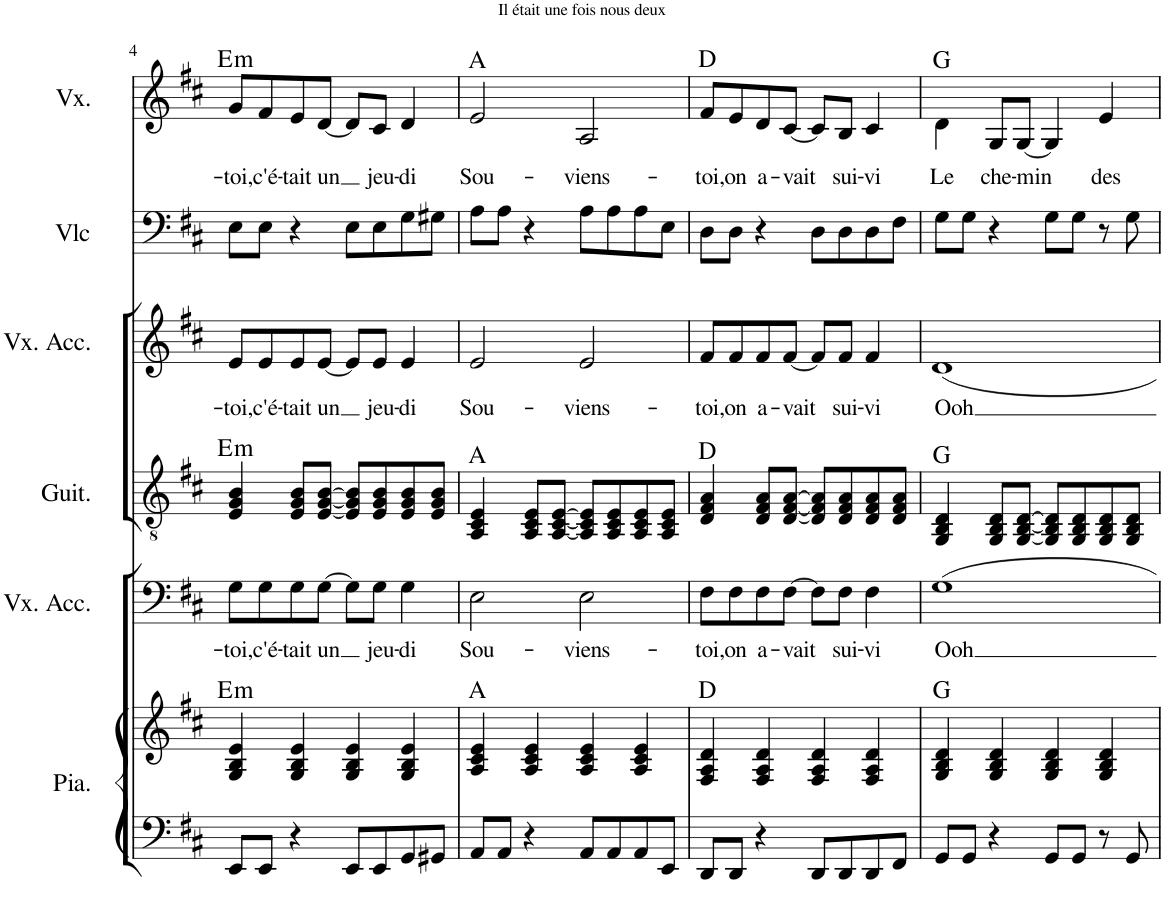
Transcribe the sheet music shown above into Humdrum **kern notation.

**kern	**kern	**harte	**kern	**text	**kern	**harte	**kern	**text	**kern	**kern	**text	**harte
*part6	*part6	*part6	*part5	*part5	*part4	*part4	*part3	*part3	*part2	*part1	*part1	*part1
*staff7	*staff6	*	*staff5	*staff5	*staff4	*	*staff3	*staff3	*staff2	*staff1	*staff1	*
*I"Piano	*	*	*I"Voix Acc.	*	*I"Guitare	*	*I"Voix Acc.	*	*I"Violoncelle	*I"Voix	*	*
*I'Pia.	*	*	*I'Vx. Acc.	*	*I'Guit.	*	*I'Vx. Acc.	*	*I'Vlc	*I'Vx.	*	*
!!LO:PB:g=z
*clefF4	*clefG2	*	*clefF4	*	*clefGv2	*	*clefG2	*	*clefF4	*clefG2	*	*
*k[f#c#]	*k[f#c#]	*	*k[f#c#]	*	*k[f#c#]	*	*k[f#c#]	*	*k[f#c#]	*k[f#c#]	*	*
*M4/4	*M4/4	*	*M4/4	*	*M4/4	*	*M4/4	*	*M4/4	*M4/4	*	*
=4	=4	=4	=4	=4	=4	=4	=4	=4	=4	=4	=4	=4
!	!	!LO:H:kt=m	!	!LO:LY:b	!	!LO:H:kt=m	!	!LO:LY:b	!	!	!LO:LY:b	!LO:H:kt=m
8EE/L	4G/ 4B/ 4e/	E:min	8G\L	-toi,	4E/ 4G/ 4B/	E:min	8e/L	-toi,	8E\L	8g/L	-toi,	E:min
!	!	!	!	!LO:LY:b	!	!	!	!LO:LY:b	!	!	!LO:LY:b	!
8EE/J	.	.	8G\	c'é-	.	.	8e/	c'é-	8E\J	8f#/	c'é-	.
!	!	!	!	!LO:LY:b	!	!	!	!LO:LY:b	!	!	!LO:LY:b	!
4r	4G/ 4B/ 4e/	.	8G\	-tait	8E/ 8G/ 8B/L	.	8e/	-tait	4r	8e/	-tait	.
!	!	!	!	!LO:LY:b	!	!	!	!LO:LY:b	!	!	!LO:LY:b	!
.	.	.	[8G\J	un	[8E/ [8G/ [8B/J	.	[8e/J	un	.	[8d/J	un	.
8EE/L	4G/ 4B/ 4e/	.	8G\L]	.	8E/] 8G/] 8B/]L	.	8e/L]	.	8E\L	8d/L]	.	.
!	!	!	!	!LO:LY:b	!	!	!	!LO:LY:b	!	!	!LO:LY:b	!
8EE/	.	.	8G\J	jeu-	8E/ 8G/ 8B/	.	8e/J	jeu-	8E\	8c#/J	jeu-	.
!	!	!	!	!LO:LY:b	!	!	!	!LO:LY:b	!	!	!LO:LY:b	!
8GG/	4G/ 4B/ 4e/	.	4G\	-di	8E/ 8G/ 8B/	.	4e/	-di	8G\	4d/	-di	.
8GG#X/J	.	.	.	.	8E/ 8G/ 8B/J	.	.	.	8G#X\J	.	.	.
=5	=5	=5	=5	=5	=5	=5	=5	=5	=5	=5	=5	=5
!	!	!	!	!LO:LY:b	!	!	!	!LO:LY:b	!	!	!LO:LY:b	!
8AA/L	4A/ 4c#/ 4e/	A:maj	2E\	Sou-	4AA/ 4C#/ 4E/	A:maj	2e/	Sou-	8A\L	2e/	Sou-	A:maj
8AA/J	.	.	.	.	.	.	.	.	8A\J	.	.	.
4r	4A/ 4c#/ 4e/	.	.	.	8AA/ 8C#/ 8E/L	.	.	.	4r	.	.	.
.	.	.	.	.	[8AA/ [8C#/ [8E/J	.	.	.	.	.	.	.
!	!	!	!	!LO:LY:b	!	!	!	!LO:LY:b	!	!	!LO:LY:b	!
8AA/L	4A/ 4c#/ 4e/	.	2E\	-viens-	8AA/] 8C#/] 8E/]L	.	2e/	-viens-	8A\L	2A/	-viens-	.
8AA/	.	.	.	.	8AA/ 8C#/ 8E/	.	.	.	8A\	.	.	.
8AA/	4A/ 4c#/ 4e/	.	.	.	8AA/ 8C#/ 8E/	.	.	.	8A\	.	.	.
8EE/J	.	.	.	.	8AA/ 8C#/ 8E/J	.	.	.	8E\J	.	.	.
=6	=6	=6	=6	=6	=6	=6	=6	=6	=6	=6	=6	=6
!	!	!	!	!LO:LY:b	!	!	!	!LO:LY:b	!	!	!LO:LY:b	!
8DD/L	4F#/ 4A/ 4d/	D:maj	8F#\L	-toi,	4D/ 4F#/ 4A/	D:maj	8f#/L	-toi,	8D\L	8f#/L	-toi,	D:maj
!	!	!	!	!LO:LY:b	!	!	!	!LO:LY:b	!	!	!LO:LY:b	!
8DD/J	.	.	8F#\	on	.	.	8f#/	on	8D\J	8e/	on	.
!	!	!	!	!LO:LY:b	!	!	!	!LO:LY:b	!	!	!LO:LY:b	!
4r	4F#/ 4A/ 4d/	.	8F#\	a-	8D/ 8F#/ 8A/L	.	8f#/	a-	4r	8d/	a-	.
!	!	!	!	!LO:LY:b	!	!	!	!LO:LY:b	!	!	!LO:LY:b	!
.	.	.	[8F#\J	-vait	[8D/ [8F#/ [8A/J	.	[8f#/J	-vait	.	[8c#/J	-vait	.
8DD/L	4F#/ 4A/ 4d/	.	8F#\L]	.	8D/] 8F#/] 8A/]L	.	8f#/L]	.	8D\L	8c#/L]	.	.
!	!	!	!	!LO:LY:b	!	!	!	!LO:LY:b	!	!	!LO:LY:b	!
8DD/	.	.	8F#\J	sui-	8D/ 8F#/ 8A/	.	8f#/J	sui-	8D\	8B/J	sui-	.
!	!	!	!	!LO:LY:b	!	!	!	!LO:LY:b	!	!	!LO:LY:b	!
8DD/	4F#/ 4A/ 4d/	.	4F#\	-vi	8D/ 8F#/ 8A/	.	4f#/	-vi	8D\	4c#/	-vi	.
8FF#/J	.	.	.	.	8D/ 8F#/ 8A/J	.	.	.	8F#\J	.	.	.
=7	=7	=7	=7	=7	=7	=7	=7	=7	=7	=7	=7	=7
!	!	!	!	!LO:LY:b	!	!	!	!LO:LY:b	!	!	!LO:LY:b	!
8GG/L	4G/ 4B/ 4d/	G:maj	1G	Ooh	4GG/ 4BB/ 4D/	G:maj	1d	Ooh	8G\L	4d\	Le	G:maj
8GG/J	.	.	.	.	.	.	.	.	8G\J	.	.	.
!	!	!	!	!	!	!	!	!	!	!	!LO:LY:b	!
4r	4G/ 4B/ 4d/	.	.	.	8GG/ 8BB/ 8D/L	.	.	.	4r	8G/L	che-	.
!	!	!	!	!	!	!	!	!	!	!	!LO:LY:b	!
.	.	.	.	.	[8GG/ [8BB/ [8D/J	.	.	.	.	[8G/J	-min	.
8GG/L	4G/ 4B/ 4d/	.	.	.	8GG/] 8BB/] 8D/]L	.	.	.	8G\L	4G/]	.	.
8GG/J	.	.	.	.	8GG/ 8BB/ 8D/	.	.	.	8G\J	.	.	.
!	!	!	!	!	!	!	!	!	!	!	!LO:LY:b	!
8r	4G/ 4B/ 4d/	.	.	.	8GG/ 8BB/ 8D/	.	.	.	8r	4e/	des	.
8GG/	.	.	.	.	8GG/ 8BB/ 8D/J	.	.	.	8G\	.	.	.
=	=	=	=	=	=	=	=	=	=	=	=	=
*-	*-	*-	*-	*-	*-	*-	*-	*-	*-	*-	*-	*-
